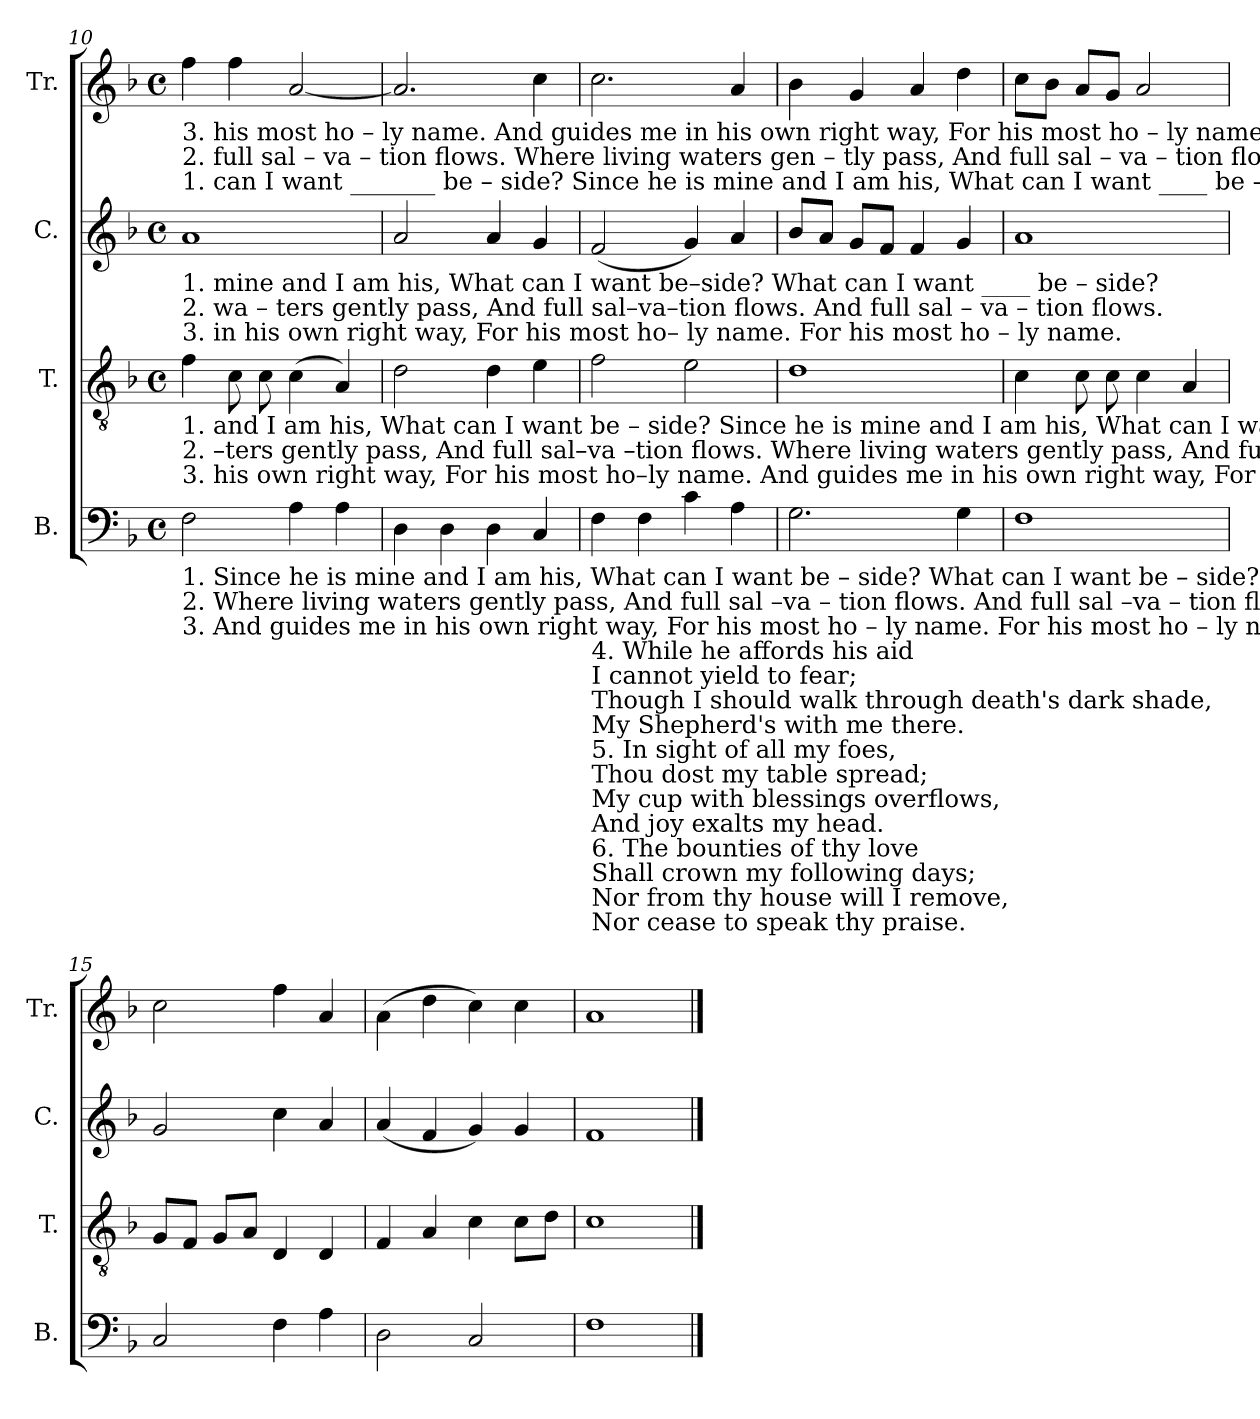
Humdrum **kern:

**kern	**kern	**kern	**kern
*part4	*part3	*part2	*part1
*staff4	*staff3	*staff2	*staff1
*I"B.	*I"T.	*I"C.	*I"Tr.
*I'B.	*I'T.	*I'C.	*I'Tr.
!!LO:LB:g=z
*clefF4	*clefGv2	*clefG2	*clefG2
*k[b-]	*k[b-]	*k[b-]	*k[b-]
*M4/4	*M4/4	*M4/4	*M4/4
*met(c)	*met(c)	*met(c)	*met(c)
=10	=10	=10	=10
!	!	!	!LO:TX:b:t=3. his  most  ho          –            ly     name.       And guides me in his      own  right  way,       For            his   most   ho   –    ly       name.
!	!	!	!LO:TX:b:t=2. full    sal – va          –           tion  flows.      Where  living  waters      gen –  tly   pass,       And            full    sal –  va    –    tion   flows.
!	!	!	!LO:TX:b:t=1. can   I      want _______          be – side?        Since  he  is  mine  and     I        am     his,       What           can   I     want ____  be   –   side?
!	!	!LO:TX:b:t=1.  mine                    and      I   am    his,         What  can    I    want  be–side?                           What          can    I      want ____  be  –  side?	!
!	!	!LO:TX:b:t=2.  wa           –          ters    gently   pass,         And   full    sal–va–tion  flows.                           And           full    sal – va      –    tion  flows.	!
!	!	!LO:TX:b:t=3.  in                         his own right way,          For    his   most ho– ly  name.                            For            his  most  ho      –    ly      name.	!
!	!LO:TX:b:t=1.  and I am his,   What  can  I    want    be   –   side?                            Since he is mine and  I     am  his,  What can I  want be – side?	!	!
!	!LO:TX:b:t=2. –ters gently pass,  And full  sal–va –tion     flows.                          Where living waters gently pass,    And  full  sal–va–tion flows.	!	!
!	!LO:TX:b:t=3. his own right way, For his most ho–ly       name.                           And guides me in his own right way,  For his most holy name.	!	!
!LO:TX:b:t=1. Since      he is mine and I  am  his, What can I want                 be  – side?                         What          can    I     want     be     –     side?	!	!	!
!LO:TX:b:t=2. Where living waters gently pass,  And full sal –va         –      tion  flows.                          And           full    sal –va   –   tion        flows.	!	!	!
!LO:TX:b:t=3. And guides me in his own right way, For his most ho   –     ly     name.                           For            his   most ho  –   ly            name.	!	!	!
2F\	4f\	1a	4ff\
.	8c\	.	4ff\
.	8c\	.	.
4A\	(4c\	.	[2a/
4A\	4A/)	.	.
=11	=11	=11	=11
4D\	2d\	2a/	2.a/]
4D\	.	.	.
4D\	4d\	4a/	.
4C/	4e\	4g/	4cc\
=12	=12	=12	=12
!LO:TX:b:t=4. While he affords his aid	!	!	!
!LO:TX:b:t=I cannot yield to fear;	!	!	!
!LO:TX:b:t=Though I should walk through death's dark shade,	!	!	!
!LO:TX:b:t=My Shepherd's with me there.	!	!	!
!LO:TX:b:t=5. In sight of all my foes,	!	!	!
!LO:TX:b:t=Thou dost my table spread;	!	!	!
!LO:TX:b:t=My cup with blessings overflows,	!	!	!
!LO:TX:b:t=And joy exalts my head.	!	!	!
!LO:TX:b:t=6. The bounties of thy love	!	!	!
!LO:TX:b:t=Shall crown my following days;	!	!	!
!LO:TX:b:t=Nor from thy house will I remove,	!	!	!
!LO:TX:b:t=Nor cease to speak thy praise.	!	!	!
4F\	2f\	(2f/	2.cc\
4F\	.	.	.
4c\	2e\	4g/)	.
4A\	.	4a/	4a/
=13	=13	=13	=13
2.G\	1d	8b-/L	4b-\
.	.	8a/J	.
.	.	8g/L	4g/
.	.	8f/J	.
.	.	4f/	4a/
4G\	.	4g/	4dd\
=14	=14	=14	=14
1F	4c\	1a	8cc\L
.	.	.	8b-\J
.	8c\	.	8a/L
.	8c\	.	8g/J
.	4c\	.	2a/
.	4A/	.	.
=15	=15	=15	=15
2C/	8G/L	2g/	2cc\
.	8F/J	.	.
.	8G/L	.	.
.	8A/J	.	.
4F\	4D/	4cc\	4ff\
4A\	4D/	4a/	4a/
=16	=16	=16	=16
2D\	4F/	(4a/	(4a\
.	4A/	4f/	4dd\
2C/	4c\	4g/)	4cc\)
.	8c\L	4g/	4cc\
.	8d\J	.	.
=17	=17	=17	=17
1F	1c	1f	1a
==	==	==	==
*-	*-	*-	*-
